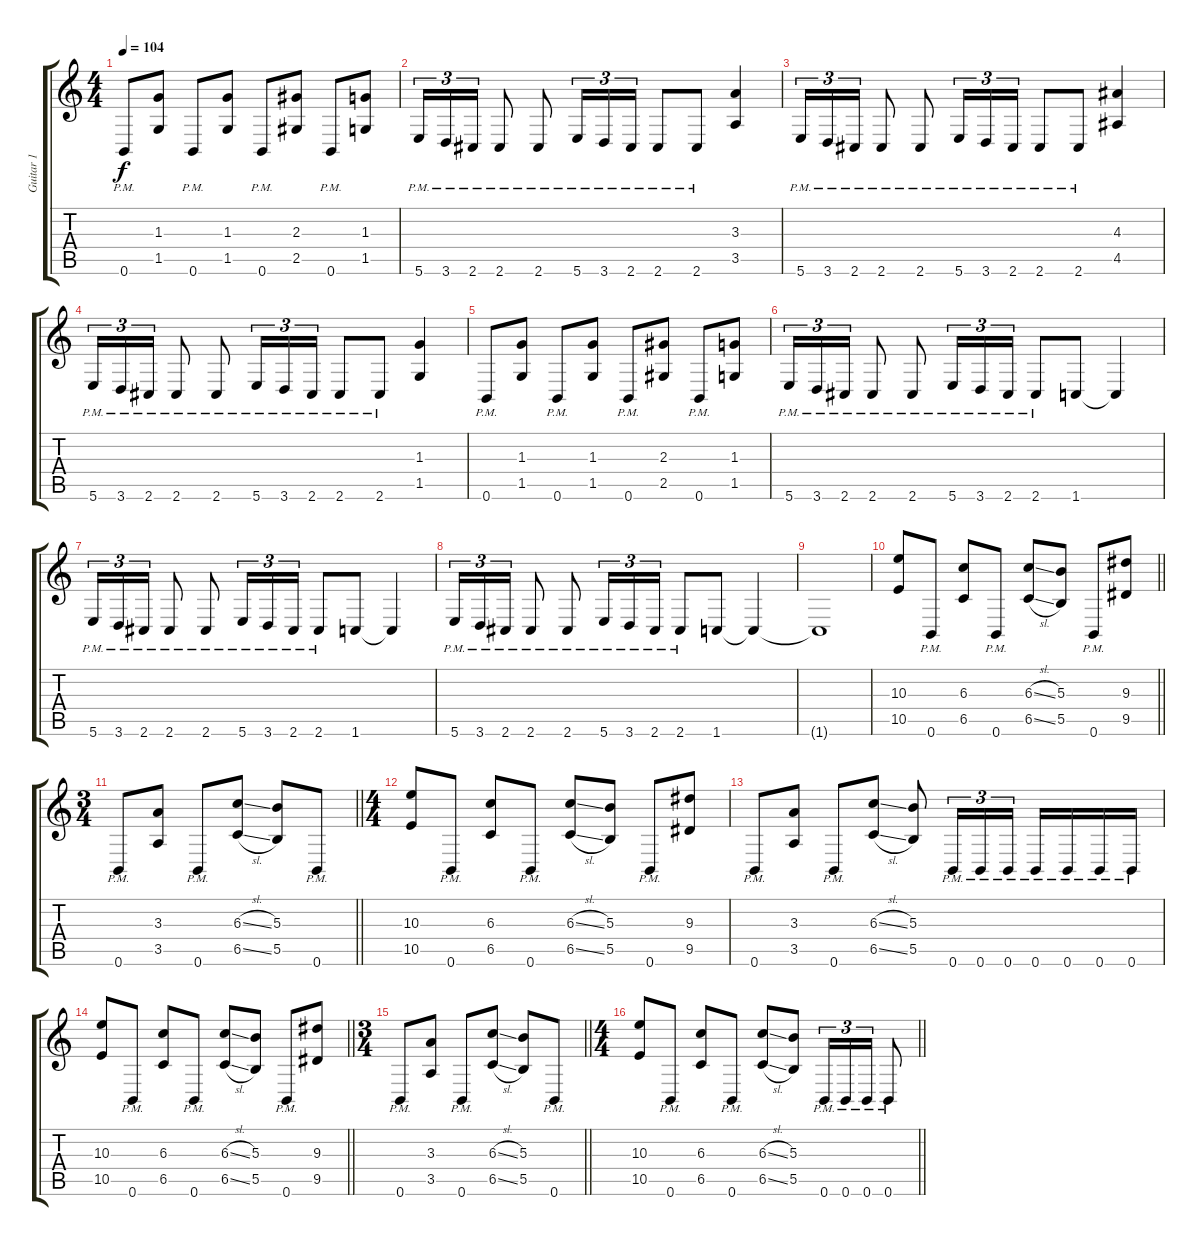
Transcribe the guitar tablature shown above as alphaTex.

\track ("Guitar 1" "Guitar 1") {instrument distortionguitar}
\staff {score tabs}
\tuning (Eb4 B3 Gb3 B2 Gb2 B1) {hide}
\ts (4 4)
\tempo 104
\clef g2
\ks c
0.6{pm}.8{dy f} (1.3 1.5).8 0.6{pm}.8 (1.3 1.5).8 0.6{pm}.8 (2.3 2.5).8 0.6{pm}.8 (1.3 1.5).8 |
5.6{pm}.16{tu (3 2)} 3.6{pm}.16{tu (3 2)} 2.6{pm}.16{tu (3 2)} 2.6{pm}.8 2.6{pm}.8 5.6{pm}.16{tu (3 2)} 3.6{pm}.16{tu (3 2)} 2.6{pm}.16{tu (3 2)} 2.6{pm}.8 2.6{pm}.8 (3.3 3.5).4 |
5.6{pm}.16{tu (3 2)} 3.6{pm}.16{tu (3 2)} 2.6{pm}.16{tu (3 2)} 2.6{pm}.8 2.6{pm}.8 5.6{pm}.16{tu (3 2)} 3.6{pm}.16{tu (3 2)} 2.6{pm}.16{tu (3 2)} 2.6{pm}.8 2.6{pm}.8 (4.3 4.5).4 |
5.6{pm}.16{tu (3 2)} 3.6{pm}.16{tu (3 2)} 2.6{pm}.16{tu (3 2)} 2.6{pm}.8 2.6{pm}.8 5.6{pm}.16{tu (3 2)} 3.6{pm}.16{tu (3 2)} 2.6{pm}.16{tu (3 2)} 2.6{pm}.8 2.6{pm}.8 (1.3 1.5).4 |
0.6{pm}.8 (1.3 1.5).8 0.6{pm}.8 (1.3 1.5).8 0.6{pm}.8 (2.3 2.5).8 0.6{pm}.8 (1.3 1.5).8 |
5.6{pm}.16{tu (3 2)} 3.6{pm}.16{tu (3 2)} 2.6{pm}.16{tu (3 2)} 2.6{pm}.8 2.6{pm}.8 5.6{pm}.16{tu (3 2)} 3.6{pm}.16{tu (3 2)} 2.6{pm}.16{tu (3 2)} 2.6{pm}.8 1.6.8 1.6{t}.4 |
5.6{pm}.16{tu (3 2)} 3.6{pm}.16{tu (3 2)} 2.6{pm}.16{tu (3 2)} 2.6{pm}.8 2.6{pm}.8 5.6{pm}.16{tu (3 2)} 3.6{pm}.16{tu (3 2)} 2.6{pm}.16{tu (3 2)} 2.6{pm}.8 1.6.8 1.6{t}.4 |
5.6{pm}.16{tu (3 2)} 3.6{pm}.16{tu (3 2)} 2.6{pm}.16{tu (3 2)} 2.6{pm}.8 2.6{pm}.8 5.6{pm}.16{tu (3 2)} 3.6{pm}.16{tu (3 2)} 2.6{pm}.16{tu (3 2)} 2.6{pm}.8 1.6.8 1.6{t}.4 |
1.6{t}.1 |
\barLineRight lightlight
(10.3 10.5).8 0.6{pm}.8 (6.3 6.5).8 0.6{pm}.8 (6.3{sl} 6.5{sl}).8 (5.3 5.5).8 0.6{pm}.8 (9.3 9.5).8 |
\ts (3 4)
\barLineRight lightlight
0.6{pm}.8 (3.3 3.5).8 0.6{pm}.8 (6.3{sl} 6.5{sl}).8 (5.3 5.5).8 0.6{pm}.8 |
\ts (4 4)
(10.3 10.5).8 0.6{pm}.8 (6.3 6.5).8 0.6{pm}.8 (6.3{sl} 6.5{sl}).8 (5.3 5.5).8 0.6{pm}.8 (9.3 9.5).8 |
0.6{pm}.8 (3.3 3.5).8 0.6{pm}.8 (6.3{sl} 6.5{sl}).8 (5.3 5.5).8 0.6{pm}.16{tu (3 2)} 0.6{pm}.16{tu (3 2)} 0.6{pm}.16{tu (3 2)} 0.6{pm}.16 0.6{pm}.16 0.6{pm}.16 0.6{pm}.16 |
\barLineRight lightlight
(10.3 10.5).8 0.6{pm}.8 (6.3 6.5).8 0.6{pm}.8 (6.3{sl} 6.5{sl}).8 (5.3 5.5).8 0.6{pm}.8 (9.3 9.5).8 |
\ts (3 4)
\barLineRight lightlight
0.6{pm}.8 (3.3 3.5).8 0.6{pm}.8 (6.3{sl} 6.5{sl}).8 (5.3 5.5).8 0.6{pm}.8 |
\ts (4 4)
\barLineRight lightlight
(10.3 10.5).8 0.6{pm}.8 (6.3 6.5).8 0.6{pm}.8 (6.3{sl} 6.5{sl}).8 (5.3 5.5).8 0.6{pm}.16{tu (3 2)} 0.6{pm}.16{tu (3 2)} 0.6{pm}.16{tu (3 2)} 0.6{pm}.8
